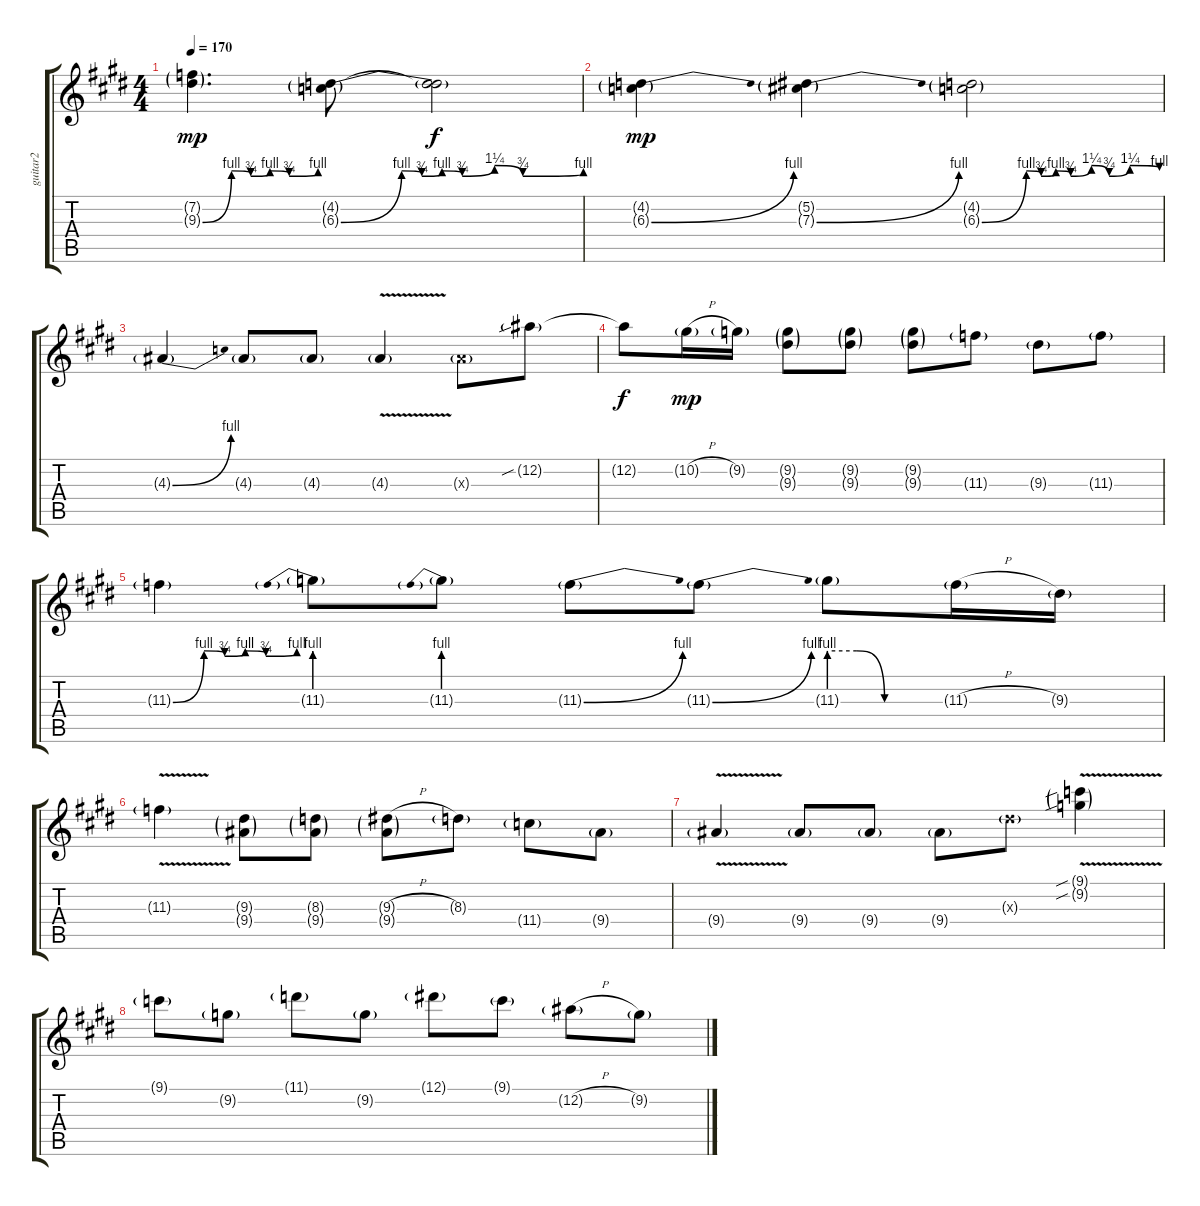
\track ("guitar2" "guitar2") {instrument distortionguitar}
\staff {score tabs}
\tuning (Eb4 Bb3 Gb3 Db3 Ab2 Eb2) {hide}
\ts (4 4)
\tempo 170
\clef g2
\ks e
(7.2{g} 9.3{be (custom 0 0 15 4 25 3 35 4 45 3 60 4) g}).4{d dy mp} (4.2{g} 6.3{be (custom 0 0 15 4 20 3 25 4 30 3 38 5 45 3 60 4) g}).8 (4.2{t} 6.3{t}).2{dy f} |
(4.2{g} 6.3{be (bend 0 0 60 4) g}).4{dy mp} (5.2{g} 7.3{be (bend 0 0 60 4) g}).4 (4.2{g} 6.3{be (custom 0 0 15 4 20 3 25 4 30 3 37 5 43 3 50 5 60 4) g}).2 |
4.3{be (bend 0 0 60 4) g}.4 4.3{g}.8 4.3{g}.8 4.3{v g}.4 4.3{g x}.8 12.2{sib g}.8 |
12.2{t}.8{dy f} 10.2{h g}.16{dy mp} 9.2{g}.16 (9.2{g} 9.3{g}).8 (9.2{g} 9.3{g}).8 (9.2{g} 9.3{g}).8 11.3{g}.8 9.3{g}.8 11.3{g}.8 |
11.3{be (custom 0 0 15 4 25 3 35 4 45 3 60 4) g}.4 11.3{be (prebend 0 4 60 4) g}.8 11.3{be (prebend 0 4 60 4) g}.8 11.3{be (bend 0 0 60 4) g}.8 11.3{be (bend 0 0 60 4) g}.8 11.3{be (custom 0 4 15 4 30 0 60 0) g}.8 11.3{h g}.16 9.3{g}.16 |
11.3{v g}.4 (9.3{g} 9.4{g}).8 (8.3{g} 9.4{g}).8 (9.3{h g} 9.4{g}).8 8.3{g}.8 11.4{g}.8 9.4{g}.8 |
9.4{v g}.4 9.4{g}.8 9.4{g}.8 9.4{g}.8 9.3{g x}.8 (9.1{v sib g} 9.2{v sib g}).4 |
9.1{g}.8 9.2{g}.8 11.1{g}.8 9.2{g}.8 12.1{g}.8 9.1{g}.8 12.2{h g}.8 9.2{g}.8
